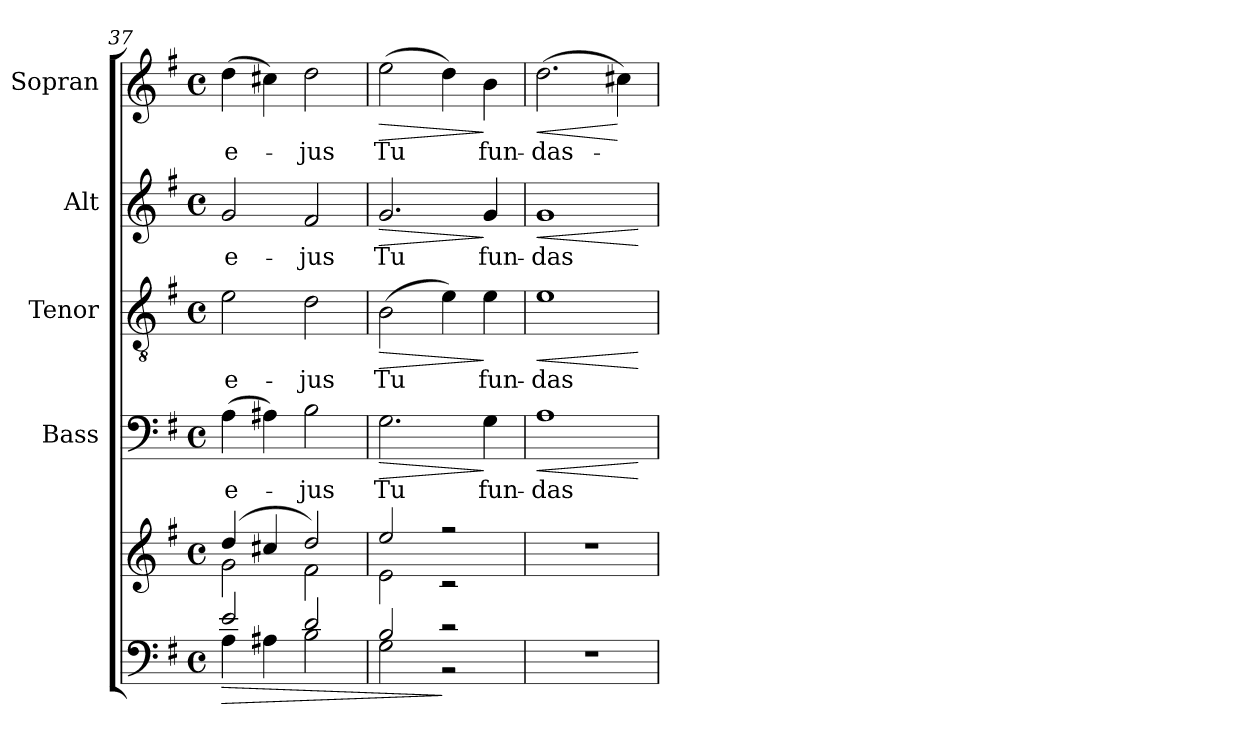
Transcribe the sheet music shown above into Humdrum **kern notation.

**kern	**kern	**dynam	**kern	**text	**dynam	**kern	**text	**dynam	**kern	**text	**dynam	**kern	**text	**dynam
*part5	*part5	*part5	*part4	*part4	*part4	*part3	*part3	*part3	*part2	*part2	*part2	*part1	*part1	*part1
*staff6	*staff5	*staff5/6	*staff4	*staff4	*staff4	*staff3	*staff3	*staff3	*staff2	*staff2	*staff2	*staff1	*staff1	*staff1
*	*	*	*I"Bass	*	*	*I"Tenor	*	*	*I"Alt	*	*	*I"Sopran	*	*
*	*	*	*I'B.	*	*	*I'T.	*	*	*I'A.	*	*	*I'S.	*	*
*clefF4	*clefG2	*	*clefF4	*	*	*clefGv2	*	*	*clefG2	*	*	*clefG2	*	*
*k[f#]	*k[f#]	*	*k[f#]	*	*	*k[f#]	*	*	*k[f#]	*	*	*k[f#]	*	*
*G:	*G:	*	*G:	*	*	*G:	*	*	*G:	*	*	*G:	*	*
*M4/4	*M4/4	*	*M4/4	*	*	*M4/4	*	*	*M4/4	*	*	*M4/4	*	*
*met(c)	*met(c)	*	*met(c)	*	*	*met(c)	*	*	*met(c)	*	*	*met(c)	*	*
=37	=37	=37	=37	=37	=37	=37	=37	=37	=37	=37	=37	=37	=37	=37
!	!	!LO:HP:b=2	!	!LO:LY:b	!	!	!LO:LY:b	!	!	!LO:LY:b	!	!	!LO:LY:b	!
*^	*^	*	*	*	*	*	*	*	*	*	*	*	*	*
2e/	4A\	(4dd/	2g\	>	(>4A\	e-	.	2e\	e-	.	2g/	e-	.	(>4dd\	e-	.
.	4A#X\	4cc#X/	.	.	4A#X\)	.	.	.	.	.	.	.	.	4cc#X\)	.	.
!	!	!	!	!	!	!LO:LY:b	!	!	!LO:LY:b	!	!	!LO:LY:b	!	!	!LO:LY:b	!
2d/	2B\	2dd/)	2f#\	.	2B\	-jus	.	2d\	-jus	.	2f#/	-jus	.	2dd\	-jus	.
=38	=38	=38	=38	=38	=38	=38	=38	=38	=38	=38	=38	=38	=38	=38	=38	=38
!	!	!	!	!	!	!LO:LY:b	!LO:HP:b	!	!LO:LY:b	!LO:HP:b	!	!LO:LY:b	!LO:HP:b	!	!LO:LY:b	!LO:HP:b
2B/	2G\	2ee/	2e\	.	2.G\	Tu	>	(>2B\	Tu	>	2.g/	Tu	>	(>2ee\	Tu	>
2r	2r	2r	2r	]	.	.	.	4e\)	.	.	.	.	.	4dd\)	.	.
!	!	!	!	!	!	!LO:LY:b	!	!	!LO:LY:b	!	!	!LO:LY:b	!	!	!LO:LY:b	!
.	.	.	.	.	4G\	fun-	]	4e\	fun-	]	4g/	fun-	]	4b\	fun-	]
*v	*v	*	*	*	*	*	*	*	*	*	*	*	*	*	*	*
*	*v	*v	*	*	*	*	*	*	*	*	*	*	*	*	*
=39	=39	=39	=39	=39	=39	=39	=39	=39	=39	=39	=39	=39	=39	=39
!	!	!	!	!LO:LY:b	!LO:HP:b	!	!LO:LY:b	!LO:HP:b	!	!LO:LY:b	!LO:HP:b	!	!LO:LY:b	!LO:HP:b
1r	1r	.	1A	-das-	<	1e	-das-	<	1g	-das-	<	(>2.dd\	-das-	<
.	.	.	.	.	.	.	.	.	.	.	.	4cc#X\)	.	[
.	.	.	.	.	[	.	.	[	.	.	[	.	.	.
=	=	=	=	=	=	=	=	=	=	=	=	=	=	=
*-	*-	*-	*-	*-	*-	*-	*-	*-	*-	*-	*-	*-	*-	*-
